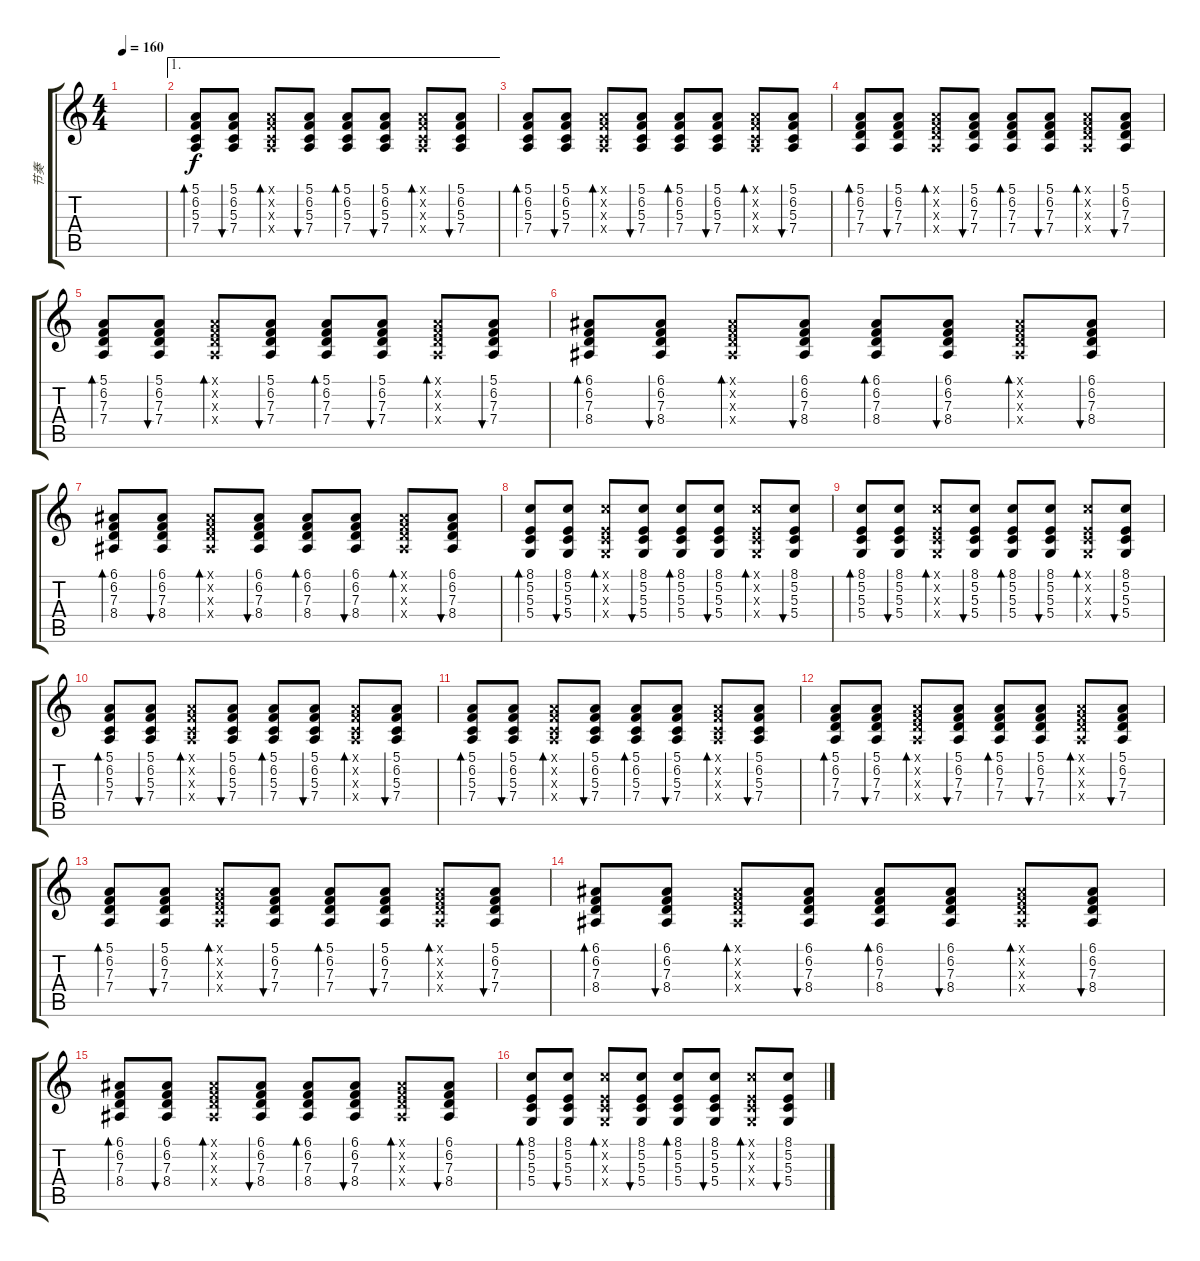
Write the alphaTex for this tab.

\track ("节奏" "节奏") {instrument brightacousticpiano}
\staff {score tabs}
\tuning (E4 B3 G3 D3 A2 E2) {hide}
\ts (4 4)
\tempo 160
\clef g2
\ks c
|
\ae 1
(5.1 6.2 5.3 7.4).8{bd 60} (5.1 6.2 5.3 7.4).8{bu 60} (5.1{x} 6.2{x} 5.3{x} 7.4{x}).8{bd 60} (5.1 6.2 5.3 7.4).8{bu 60} (5.1 6.2 5.3 7.4).8{bd 60} (5.1 6.2 5.3 7.4).8{bu 60} (5.1{x} 6.2{x} 5.3{x} 7.4{x}).8{bd 60} (5.1 6.2 5.3 7.4).8{bu 60} |
(5.1 6.2 5.3 7.4).8{bd 60} (5.1 6.2 5.3 7.4).8{bu 60} (5.1{x} 6.2{x} 5.3{x} 7.4{x}).8{bd 60} (5.1 6.2 5.3 7.4).8{bu 60} (5.1 6.2 5.3 7.4).8{bd 60} (5.1 6.2 5.3 7.4).8{bu 60} (5.1{x} 6.2{x} 5.3{x} 7.4{x}).8{bd 60} (5.1 6.2 5.3 7.4).8{bu 60} |
(5.1 6.2 7.3 7.4).8{bd 60} (5.1 6.2 7.3 7.4).8{bu 60} (5.1{x} 6.2{x} 7.3{x} 7.4{x}).8{bd 60} (5.1 6.2 7.3 7.4).8{bu 60} (5.1 6.2 7.3 7.4).8{bd 60} (5.1 6.2 7.3 7.4).8{bu 60} (5.1{x} 6.2{x} 7.3{x} 7.4{x}).8{bd 60} (5.1 6.2 7.3 7.4).8{bu 60} |
(5.1 6.2 7.3 7.4).8{bd 60} (5.1 6.2 7.3 7.4).8{bu 60} (5.1{x} 6.2{x} 7.3{x} 7.4{x}).8{bd 60} (5.1 6.2 7.3 7.4).8{bu 60} (5.1 6.2 7.3 7.4).8{bd 60} (5.1 6.2 7.3 7.4).8{bu 60} (5.1{x} 6.2{x} 7.3{x} 7.4{x}).8{bd 60} (5.1 6.2 7.3 7.4).8{bu 60} |
(6.1 6.2 7.3 8.4).8{bd 60} (6.1 6.2 7.3 8.4).8{bu 60} (6.1{x} 6.2{x} 7.3{x} 8.4{x}).8{bd 60} (6.1 6.2 7.3 8.4).8{bu 60} (6.1 6.2 7.3 8.4).8{bd 60} (6.1 6.2 7.3 8.4).8{bu 60} (6.1{x} 6.2{x} 7.3{x} 8.4{x}).8{bd 60} (6.1 6.2 7.3 8.4).8{bu 60} |
(6.1 6.2 7.3 8.4).8{bd 60} (6.1 6.2 7.3 8.4).8{bu 60} (6.1{x} 6.2{x} 7.3{x} 8.4{x}).8{bd 60} (6.1 6.2 7.3 8.4).8{bu 60} (6.1 6.2 7.3 8.4).8{bd 60} (6.1 6.2 7.3 8.4).8{bu 60} (6.1{x} 6.2{x} 7.3{x} 8.4{x}).8{bd 60} (6.1 6.2 7.3 8.4).8{bu 60} |
(8.1 5.2 5.3 5.4).8{bd 60} (8.1 5.2 5.3 5.4).8{bu 60} (8.1{x} 5.2{x} 5.3{x} 5.4{x}).8{bd 60} (8.1 5.2 5.3 5.4).8{bu 60} (8.1 5.2 5.3 5.4).8{bd 60} (8.1 5.2 5.3 5.4).8{bu 60} (8.1{x} 5.2{x} 5.3{x} 5.4{x}).8{bd 60} (8.1 5.2 5.3 5.4).8{bu 60} |
(8.1 5.2 5.3 5.4).8{bd 60} (8.1 5.2 5.3 5.4).8{bu 60} (8.1{x} 5.2{x} 5.3{x} 5.4{x}).8{bd 60} (8.1 5.2 5.3 5.4).8{bu 60} (8.1 5.2 5.3 5.4).8{bd 60} (8.1 5.2 5.3 5.4).8{bu 60} (8.1{x} 5.2{x} 5.3{x} 5.4{x}).8{bd 60} (8.1 5.2 5.3 5.4).8{bu 60} |
(5.1 6.2 5.3 7.4).8{bd 60} (5.1 6.2 5.3 7.4).8{bu 60} (5.1{x} 6.2{x} 5.3{x} 7.4{x}).8{bd 60} (5.1 6.2 5.3 7.4).8{bu 60} (5.1 6.2 5.3 7.4).8{bd 60} (5.1 6.2 5.3 7.4).8{bu 60} (5.1{x} 6.2{x} 5.3{x} 7.4{x}).8{bd 60} (5.1 6.2 5.3 7.4).8{bu 60} |
(5.1 6.2 5.3 7.4).8{bd 60} (5.1 6.2 5.3 7.4).8{bu 60} (5.1{x} 6.2{x} 5.3{x} 7.4{x}).8{bd 60} (5.1 6.2 5.3 7.4).8{bu 60} (5.1 6.2 5.3 7.4).8{bd 60} (5.1 6.2 5.3 7.4).8{bu 60} (5.1{x} 6.2{x} 5.3{x} 7.4{x}).8{bd 60} (5.1 6.2 5.3 7.4).8{bu 60} |
(5.1 6.2 7.3 7.4).8{bd 60} (5.1 6.2 7.3 7.4).8{bu 60} (5.1{x} 6.2{x} 7.3{x} 7.4{x}).8{bd 60} (5.1 6.2 7.3 7.4).8{bu 60} (5.1 6.2 7.3 7.4).8{bd 60} (5.1 6.2 7.3 7.4).8{bu 60} (5.1{x} 6.2{x} 7.3{x} 7.4{x}).8{bd 60} (5.1 6.2 7.3 7.4).8{bu 60} |
(5.1 6.2 7.3 7.4).8{bd 60} (5.1 6.2 7.3 7.4).8{bu 60} (5.1{x} 6.2{x} 7.3{x} 7.4{x}).8{bd 60} (5.1 6.2 7.3 7.4).8{bu 60} (5.1 6.2 7.3 7.4).8{bd 60} (5.1 6.2 7.3 7.4).8{bu 60} (5.1{x} 6.2{x} 7.3{x} 7.4{x}).8{bd 60} (5.1 6.2 7.3 7.4).8{bu 60} |
(6.1 6.2 7.3 8.4).8{bd 60} (6.1 6.2 7.3 8.4).8{bu 60} (6.1{x} 6.2{x} 7.3{x} 8.4{x}).8{bd 60} (6.1 6.2 7.3 8.4).8{bu 60} (6.1 6.2 7.3 8.4).8{bd 60} (6.1 6.2 7.3 8.4).8{bu 60} (6.1{x} 6.2{x} 7.3{x} 8.4{x}).8{bd 60} (6.1 6.2 7.3 8.4).8{bu 60} |
(6.1 6.2 7.3 8.4).8{bd 60} (6.1 6.2 7.3 8.4).8{bu 60} (6.1{x} 6.2{x} 7.3{x} 8.4{x}).8{bd 60} (6.1 6.2 7.3 8.4).8{bu 60} (6.1 6.2 7.3 8.4).8{bd 60} (6.1 6.2 7.3 8.4).8{bu 60} (6.1{x} 6.2{x} 7.3{x} 8.4{x}).8{bd 60} (6.1 6.2 7.3 8.4).8{bu 60} |
(8.1 5.2 5.3 5.4).8{bd 60} (8.1 5.2 5.3 5.4).8{bu 60} (8.1{x} 5.2{x} 5.3{x} 5.4{x}).8{bd 60} (8.1 5.2 5.3 5.4).8{bu 60} (8.1 5.2 5.3 5.4).8{bd 60} (8.1 5.2 5.3 5.4).8{bu 60} (8.1{x} 5.2{x} 5.3{x} 5.4{x}).8{bd 60} (8.1 5.2 5.3 5.4).8{bu 60}
